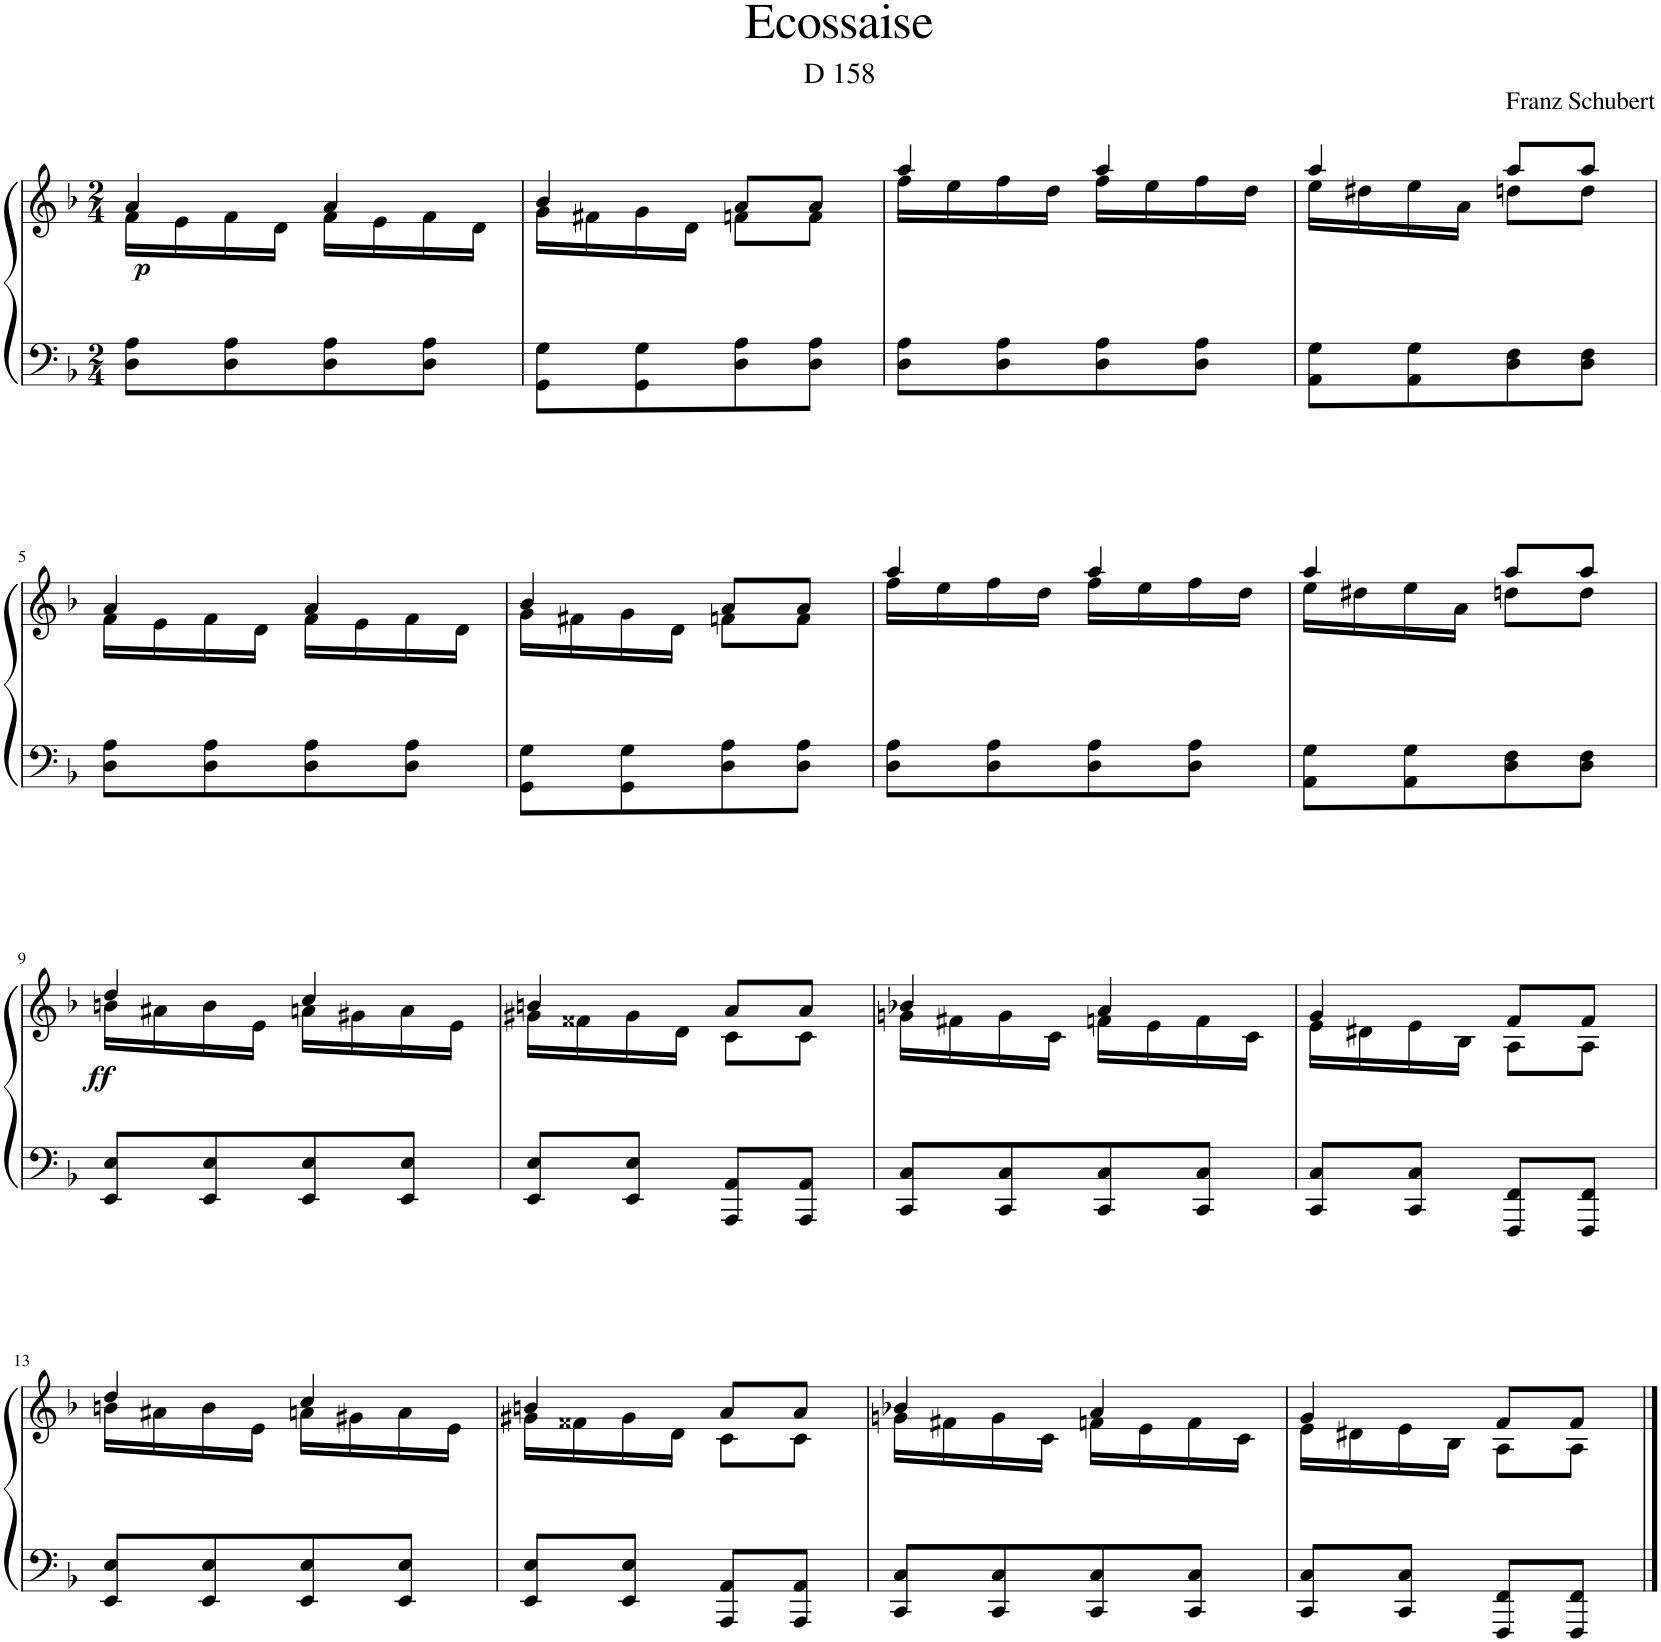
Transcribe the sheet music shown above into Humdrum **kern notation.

**kern	**kern	**dynam
*part1	*part1	*part1
*staff2	*staff1	*staff1/2
*I"Piano	*	*
*I'Pno.	*	*
*clefF4	*clefG2	*
*k[b-]	*k[b-]	*
*M2/4	*M2/4	*
=1	=1	=1
*	*^	*
!	!	!	!LO:DY:b
8D\ 8A\L	4a/	16f\LL	p
.	.	16e\	.
8D\ 8A\	.	16f\	.
.	.	16d\JJ	.
8D\ 8A\	4a/	16f\LL	.
.	.	16e\	.
8D\ 8A\J	.	16f\	.
.	.	16d\JJ	.
=2	=2	=2	=2
8GG\ 8G\L	4b-/	16g\LL	.
.	.	16f#X\	.
8GG\ 8G\	.	16g\	.
.	.	16d\JJ	.
8D\ 8A\	8a/L	8fn\L	.
8D\ 8A\J	8a/J	8f\J	.
=3	=3	=3	=3
8D\ 8A\L	4aa/	16ff\LL	.
.	.	16ee\	.
8D\ 8A\	.	16ff\	.
.	.	16dd\JJ	.
8D\ 8A\	4aa/	16ff\LL	.
.	.	16ee\	.
8D\ 8A\J	.	16ff\	.
.	.	16dd\JJ	.
=4	=4	=4	=4
8AA\ 8G\L	4aa/	16ee\LL	.
.	.	16dd#X\	.
8AA\ 8G\	.	16ee\	.
.	.	16a\JJ	.
8D\ 8F\	8aa/L	8ddn\L	.
8D\ 8F\J	8aa/J	8dd\J	.
!!LO:LB:g=z	!!
=5	=5	=5	=5
8D\ 8A\L	4a/	16f\LL	.
.	.	16e\	.
8D\ 8A\	.	16f\	.
.	.	16d\JJ	.
8D\ 8A\	4a/	16f\LL	.
.	.	16e\	.
8D\ 8A\J	.	16f\	.
.	.	16d\JJ	.
=6	=6	=6	=6
8GG\ 8G\L	4b-/	16g\LL	.
.	.	16f#X\	.
8GG\ 8G\	.	16g\	.
.	.	16d\JJ	.
8D\ 8A\	8a/L	8fn\L	.
8D\ 8A\J	8a/J	8f\J	.
=7	=7	=7	=7
8D\ 8A\L	4aa/	16ff\LL	.
.	.	16ee\	.
8D\ 8A\	.	16ff\	.
.	.	16dd\JJ	.
8D\ 8A\	4aa/	16ff\LL	.
.	.	16ee\	.
8D\ 8A\J	.	16ff\	.
.	.	16dd\JJ	.
=8	=8	=8	=8
8AA\ 8G\L	4aa/	16ee\LL	.
.	.	16dd#X\	.
8AA\ 8G\	.	16ee\	.
.	.	16a\JJ	.
8D\ 8F\	8aa/L	8ddn\L	.
8D\ 8F\J	8aa/J	8dd\J	.
!!LO:LB:g=z	!!
=9	=9	=9	=9
!	!	!	!LO:DY:b
8EE/ 8E/L	4dd/	16bn\LL	ff
.	.	16a#X\	.
8EE/ 8E/	.	16b\	.
.	.	16e\JJ	.
8EE/ 8E/	4cc/	16an\LL	.
.	.	16g#X\	.
8EE/ 8E/J	.	16a\	.
.	.	16e\JJ	.
=10	=10	=10	=10
8EE/ 8E/L	4bn/	16g#X\LL	.
.	.	16f##X\	.
8EE/ 8E/J	.	16g#\	.
.	.	16d\JJ	.
8AAA/ 8AA/L	8a/L	8c\L	.
8AAA/ 8AA/J	8a/J	8c\J	.
=11	=11	=11	=11
8CC/ 8C/L	4b-X/	16gn\LL	.
.	.	16f#X\	.
8CC/ 8C/	.	16g\	.
.	.	16c\JJ	.
8CC/ 8C/	4a/	16fn\LL	.
.	.	16e\	.
8CC/ 8C/J	.	16f\	.
.	.	16c\JJ	.
=12	=12	=12	=12
8CC/ 8C/L	4g/	16e\LL	.
.	.	16d#X\	.
8CC/ 8C/J	.	16e\	.
.	.	16B-\JJ	.
8FFF/ 8FF/L	8f/L	8A\L	.
8FFF/ 8FF/J	8f/J	8A\J	.
!!LO:LB:g=z	!!
=13	=13	=13	=13
8EE/ 8E/L	4dd/	16bn\LL	.
.	.	16a#X\	.
8EE/ 8E/	.	16b\	.
.	.	16e\JJ	.
8EE/ 8E/	4cc/	16an\LL	.
.	.	16g#X\	.
8EE/ 8E/J	.	16a\	.
.	.	16e\JJ	.
=14	=14	=14	=14
8EE/ 8E/L	4bn/	16g#X\LL	.
.	.	16f##X\	.
8EE/ 8E/J	.	16g#\	.
.	.	16d\JJ	.
8AAA/ 8AA/L	8a/L	8c\L	.
8AAA/ 8AA/J	8a/J	8c\J	.
=15	=15	=15	=15
8CC/ 8C/L	4b-X/	16gn\LL	.
.	.	16f#X\	.
8CC/ 8C/	.	16g\	.
.	.	16c\JJ	.
8CC/ 8C/	4a/	16fn\LL	.
.	.	16e\	.
8CC/ 8C/J	.	16f\	.
.	.	16c\JJ	.
=16	=16	=16	=16
8CC/ 8C/L	4g/	16e\LL	.
.	.	16d#X\	.
8CC/ 8C/J	.	16e\	.
.	.	16B-\JJ	.
8FFF/ 8FF/L	8f/L	8A\L	.
8FFF/ 8FF/J	8f/J	8A\J	.
*	*v	*v	*
==	==	==
*-	*-	*-
